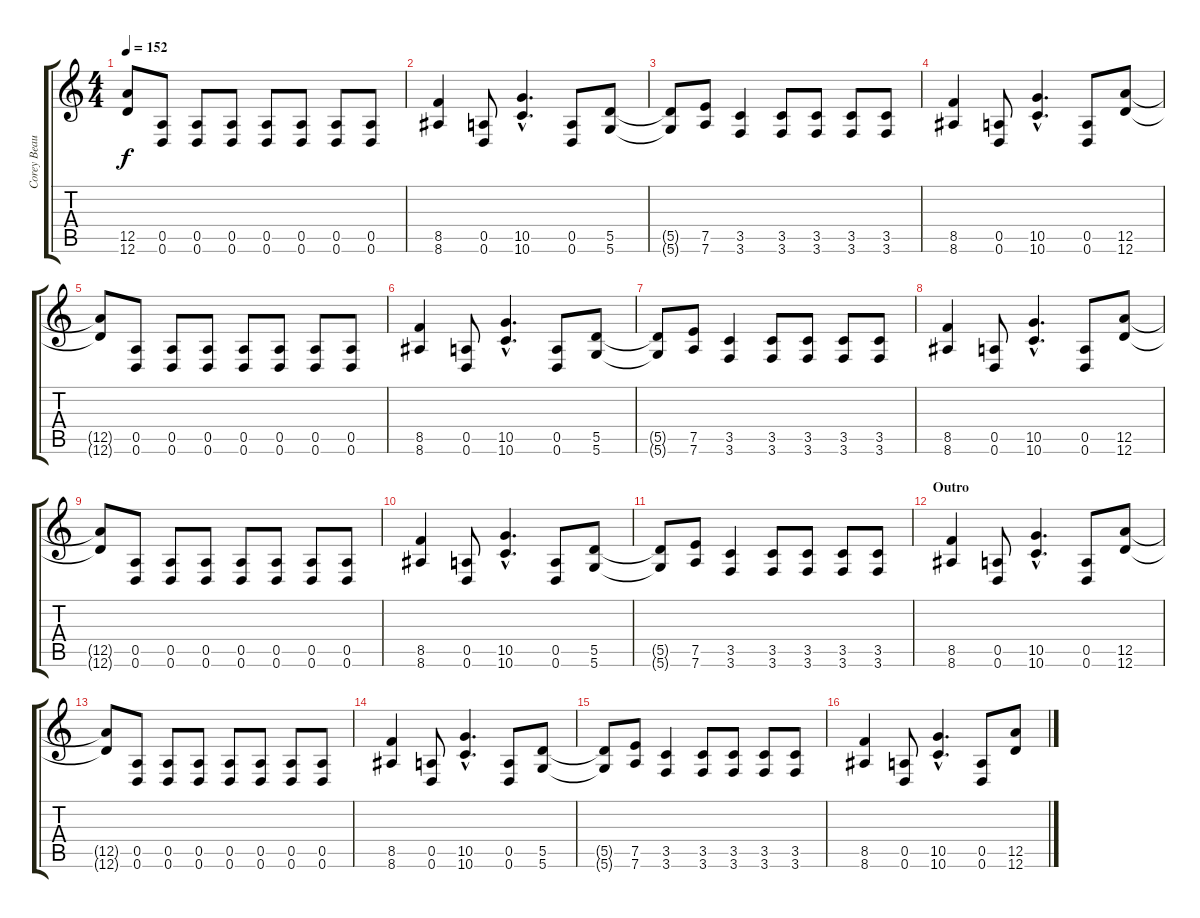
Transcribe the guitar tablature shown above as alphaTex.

\track ("Corey Beaulieu" "Corey Beau") {instrument overdrivenguitar}
\staff {score tabs}
\tuning (E4 B3 G3 D3 A2 D2) {hide}
\ts (4 4)
\tempo 152
\clef g2
\ks c
(12.5{t} 12.6{t}).8{dy f} (0.5 0.6).8 (0.5 0.6).8 (0.5 0.6).8 (0.5 0.6).8 (0.5 0.6).8 (0.5 0.6).8 (0.5 0.6).8 |
(8.5 8.6).4 (0.5 0.6).8 (10.5{hac} 10.6{hac}).4{d} (0.5 0.6).8 (5.5 5.6).8 |
(5.5{t} 5.6{t}).8 (7.5 7.6).8 (3.5 3.6).4 (3.5 3.6).8 (3.5 3.6).8 (3.5 3.6).8 (3.5 3.6).8 |
(8.5 8.6).4 (0.5 0.6).8 (10.5{hac} 10.6{hac}).4{d} (0.5 0.6).8 (12.5 12.6).8 |
(12.5{t} 12.6{t}).8 (0.5 0.6).8 (0.5 0.6).8 (0.5 0.6).8 (0.5 0.6).8 (0.5 0.6).8 (0.5 0.6).8 (0.5 0.6).8 |
(8.5 8.6).4 (0.5 0.6).8 (10.5{hac} 10.6{hac}).4{d} (0.5 0.6).8 (5.5 5.6).8 |
(5.5{t} 5.6{t}).8 (7.5 7.6).8 (3.5 3.6).4 (3.5 3.6).8 (3.5 3.6).8 (3.5 3.6).8 (3.5 3.6).8 |
(8.5 8.6).4 (0.5 0.6).8 (10.5{hac} 10.6{hac}).4{d} (0.5 0.6).8 (12.5 12.6).8 |
(12.5{t} 12.6{t}).8 (0.5 0.6).8 (0.5 0.6).8 (0.5 0.6).8 (0.5 0.6).8 (0.5 0.6).8 (0.5 0.6).8 (0.5 0.6).8 |
(8.5 8.6).4 (0.5 0.6).8 (10.5{hac} 10.6{hac}).4{d} (0.5 0.6).8 (5.5 5.6).8 |
(5.5{t} 5.6{t}).8 (7.5 7.6).8 (3.5 3.6).4 (3.5 3.6).8 (3.5 3.6).8 (3.5 3.6).8 (3.5 3.6).8 |
\section ("" "Outro")
(8.5 8.6).4 (0.5 0.6).8 (10.5{hac} 10.6{hac}).4{d} (0.5 0.6).8 (12.5 12.6).8 |
(12.5{t} 12.6{t}).8 (0.5 0.6).8 (0.5 0.6).8 (0.5 0.6).8 (0.5 0.6).8 (0.5 0.6).8 (0.5 0.6).8 (0.5 0.6).8 |
(8.5 8.6).4 (0.5 0.6).8 (10.5{hac} 10.6{hac}).4{d} (0.5 0.6).8 (5.5 5.6).8 |
(5.5{t} 5.6{t}).8 (7.5 7.6).8 (3.5 3.6).4 (3.5 3.6).8 (3.5 3.6).8 (3.5 3.6).8 (3.5 3.6).8 |
(8.5 8.6).4 (0.5 0.6).8 (10.5{hac} 10.6{hac}).4{d} (0.5 0.6).8 (12.5 12.6).8
